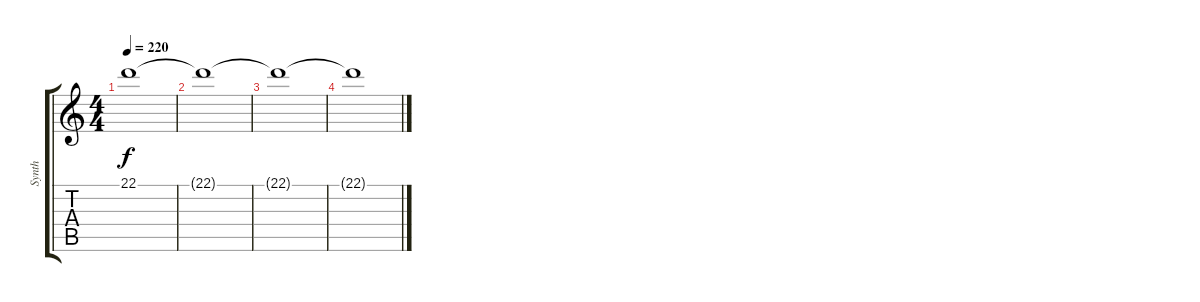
\track ("Synth" "Synth") {instrument lead1square}
\staff {score tabs}
\tuning (E4 B3 G3 D3 A2 E2) {hide}
\ts (4 4)
\tempo 220
\clef g2
\ks c
22.1{t}.1{dy f} |
22.1{t}.1 |
22.1{t}.1 |
22.1{t}.1
